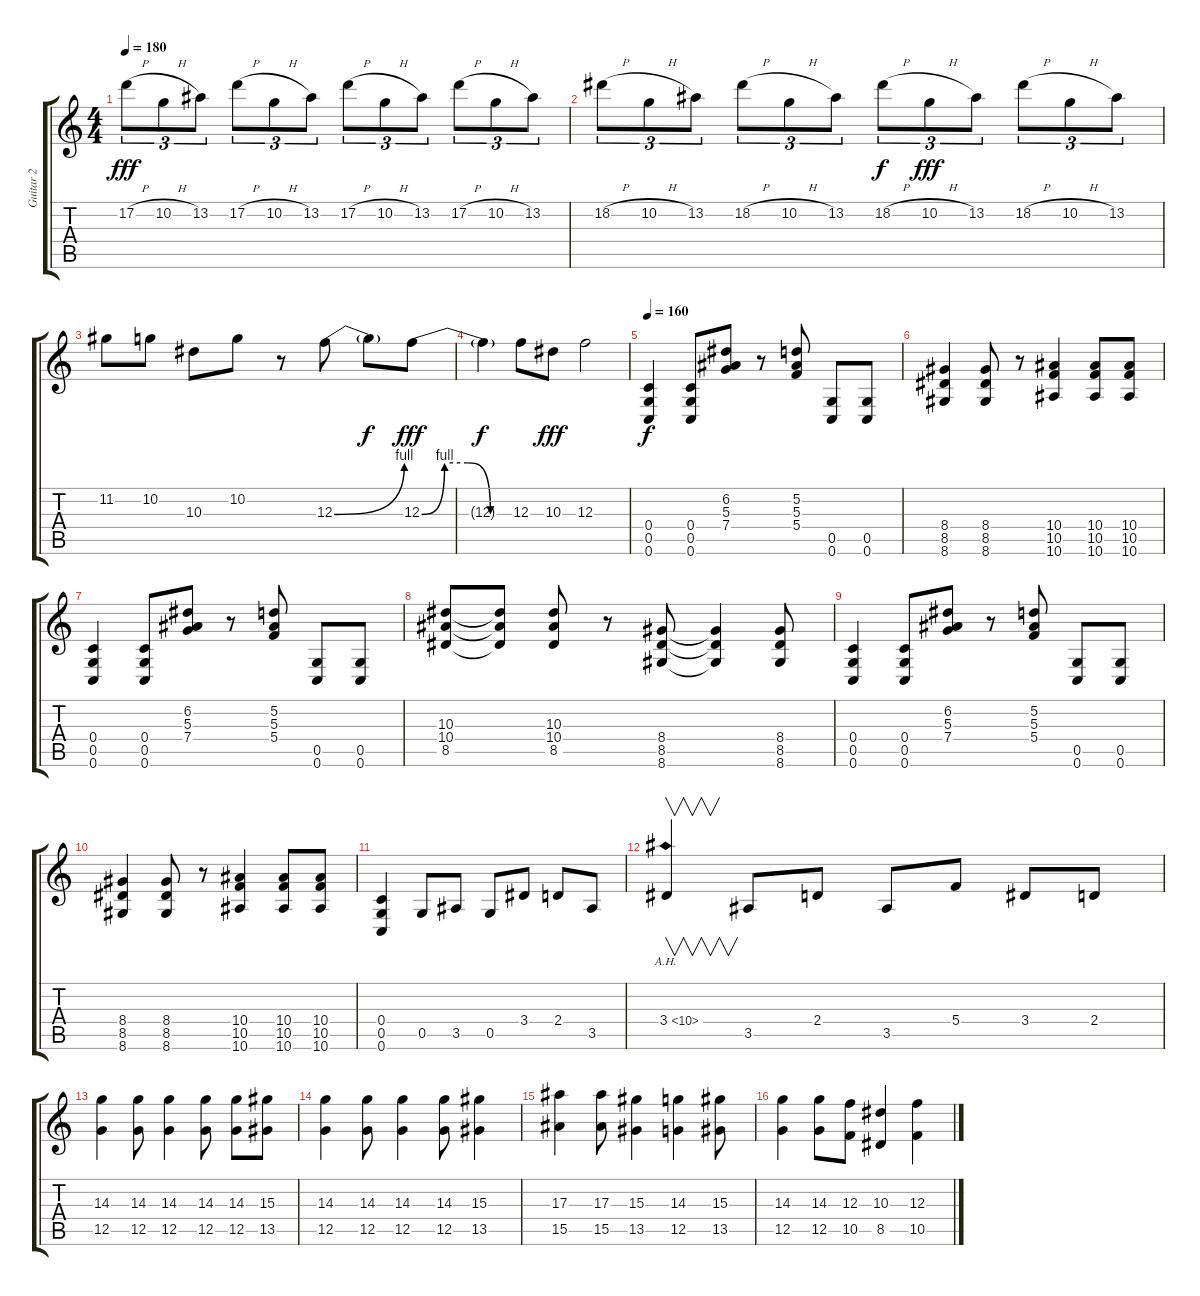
\track ("Guitar 2" "Guitar 2") {instrument distortionguitar}
\staff {score tabs}
\tuning (C4 A3 F3 C3 G2 C2) {hide}
\ts (4 4)
\tempo 180
\clef g2
\ks c
17.2{h}.8{tu (3 2) dy fff} 10.2{h}.8{tu (3 2)} 13.2.8{tu (3 2)} 17.2{h}.8{tu (3 2)} 10.2{h}.8{tu (3 2)} 13.2.8{tu (3 2)} 17.2{h}.8{tu (3 2)} 10.2{h}.8{tu (3 2)} 13.2.8{tu (3 2)} 17.2{h}.8{tu (3 2)} 10.2{h}.8{tu (3 2)} 13.2.8{tu (3 2)} |
18.2{h}.8{tu (3 2)} 10.2{h}.8{tu (3 2)} 13.2.8{tu (3 2)} 18.2{h}.8{tu (3 2)} 10.2{h}.8{tu (3 2)} 13.2.8{tu (3 2)} 18.2{h}.8{tu (3 2) dy f} 10.2{h}.8{tu (3 2) dy fff} 13.2.8{tu (3 2)} 18.2{h}.8{tu (3 2)} 10.2{h}.8{tu (3 2)} 13.2.8{tu (3 2)} |
11.2.8 10.2.8 10.3.8 10.2.8 r.8 12.3{be (bend 0 0 60 4)}.8 12.3{t}.8{dy f} 12.3{be (custom 0 0 15 4 30 4 45 0 60 0)}.8{dy fff} |
12.3{t}.4{dy f} 12.3.8 10.3.8{dy fff} 12.3.2 |
\section ("" "")
\tempo 160
(0.4 0.5 0.6).4{dy f} (0.4 0.5 0.6).8 (6.2 5.3 7.4).8 r.8 (5.2 5.3 5.4).8 (0.5 0.6).8 (0.5 0.6).8 |
(8.4 8.5 8.6).4 (8.4 8.5 8.6).8 r.8 (10.4 10.5 10.6).4 (10.4 10.5 10.6).8 (10.4 10.5 10.6).8 |
(0.4 0.5 0.6).4 (0.4 0.5 0.6).8 (6.2 5.3 7.4).8 r.8 (5.2 5.3 5.4).8 (0.5 0.6).8 (0.5 0.6).8 |
(10.3 10.4 8.5).8 (10.3{t} 10.4{t} 8.5{t}).8 (10.3 10.4 8.5).8 r.8 (8.4 8.5 8.6).8 (8.4{t} 8.5{t} 8.6{t}).4 (8.4 8.5 8.6).8 |
(0.4 0.5 0.6).4 (0.4 0.5 0.6).8 (6.2 5.3 7.4).8 r.8 (5.2 5.3 5.4).8 (0.5 0.6).8 (0.5 0.6).8 |
(8.4 8.5 8.6).4 (8.4 8.5 8.6).8 r.8 (10.4 10.5 10.6).4 (10.4 10.5 10.6).8 (10.4 10.5 10.6).8 |
(0.4 0.5 0.6).4 0.5.8 3.5.8 0.5.8 3.4.8 2.4.8 3.5.8 |
3.4{ah 7}.4{v} 3.5.8 2.4.8 3.5.8 5.4.8 3.4.8 2.4.8 |
\section ("" "")
(14.3 12.5).4 (14.3 12.5).8 (14.3 12.5).4 (14.3 12.5).8 (14.3 12.5).8 (15.3 13.5).8 |
(14.3 12.5).4 (14.3 12.5).8 (14.3 12.5).4 (14.3 12.5).8 (15.3 13.5).4 |
(17.3 15.5).4 (17.3 15.5).8 (15.3 13.5).4 (14.3 12.5).4 (15.3 13.5).8 |
(14.3 12.5).4 (14.3 12.5).8 (12.3 10.5).8 (10.3 8.5).4 (12.3 10.5).4
